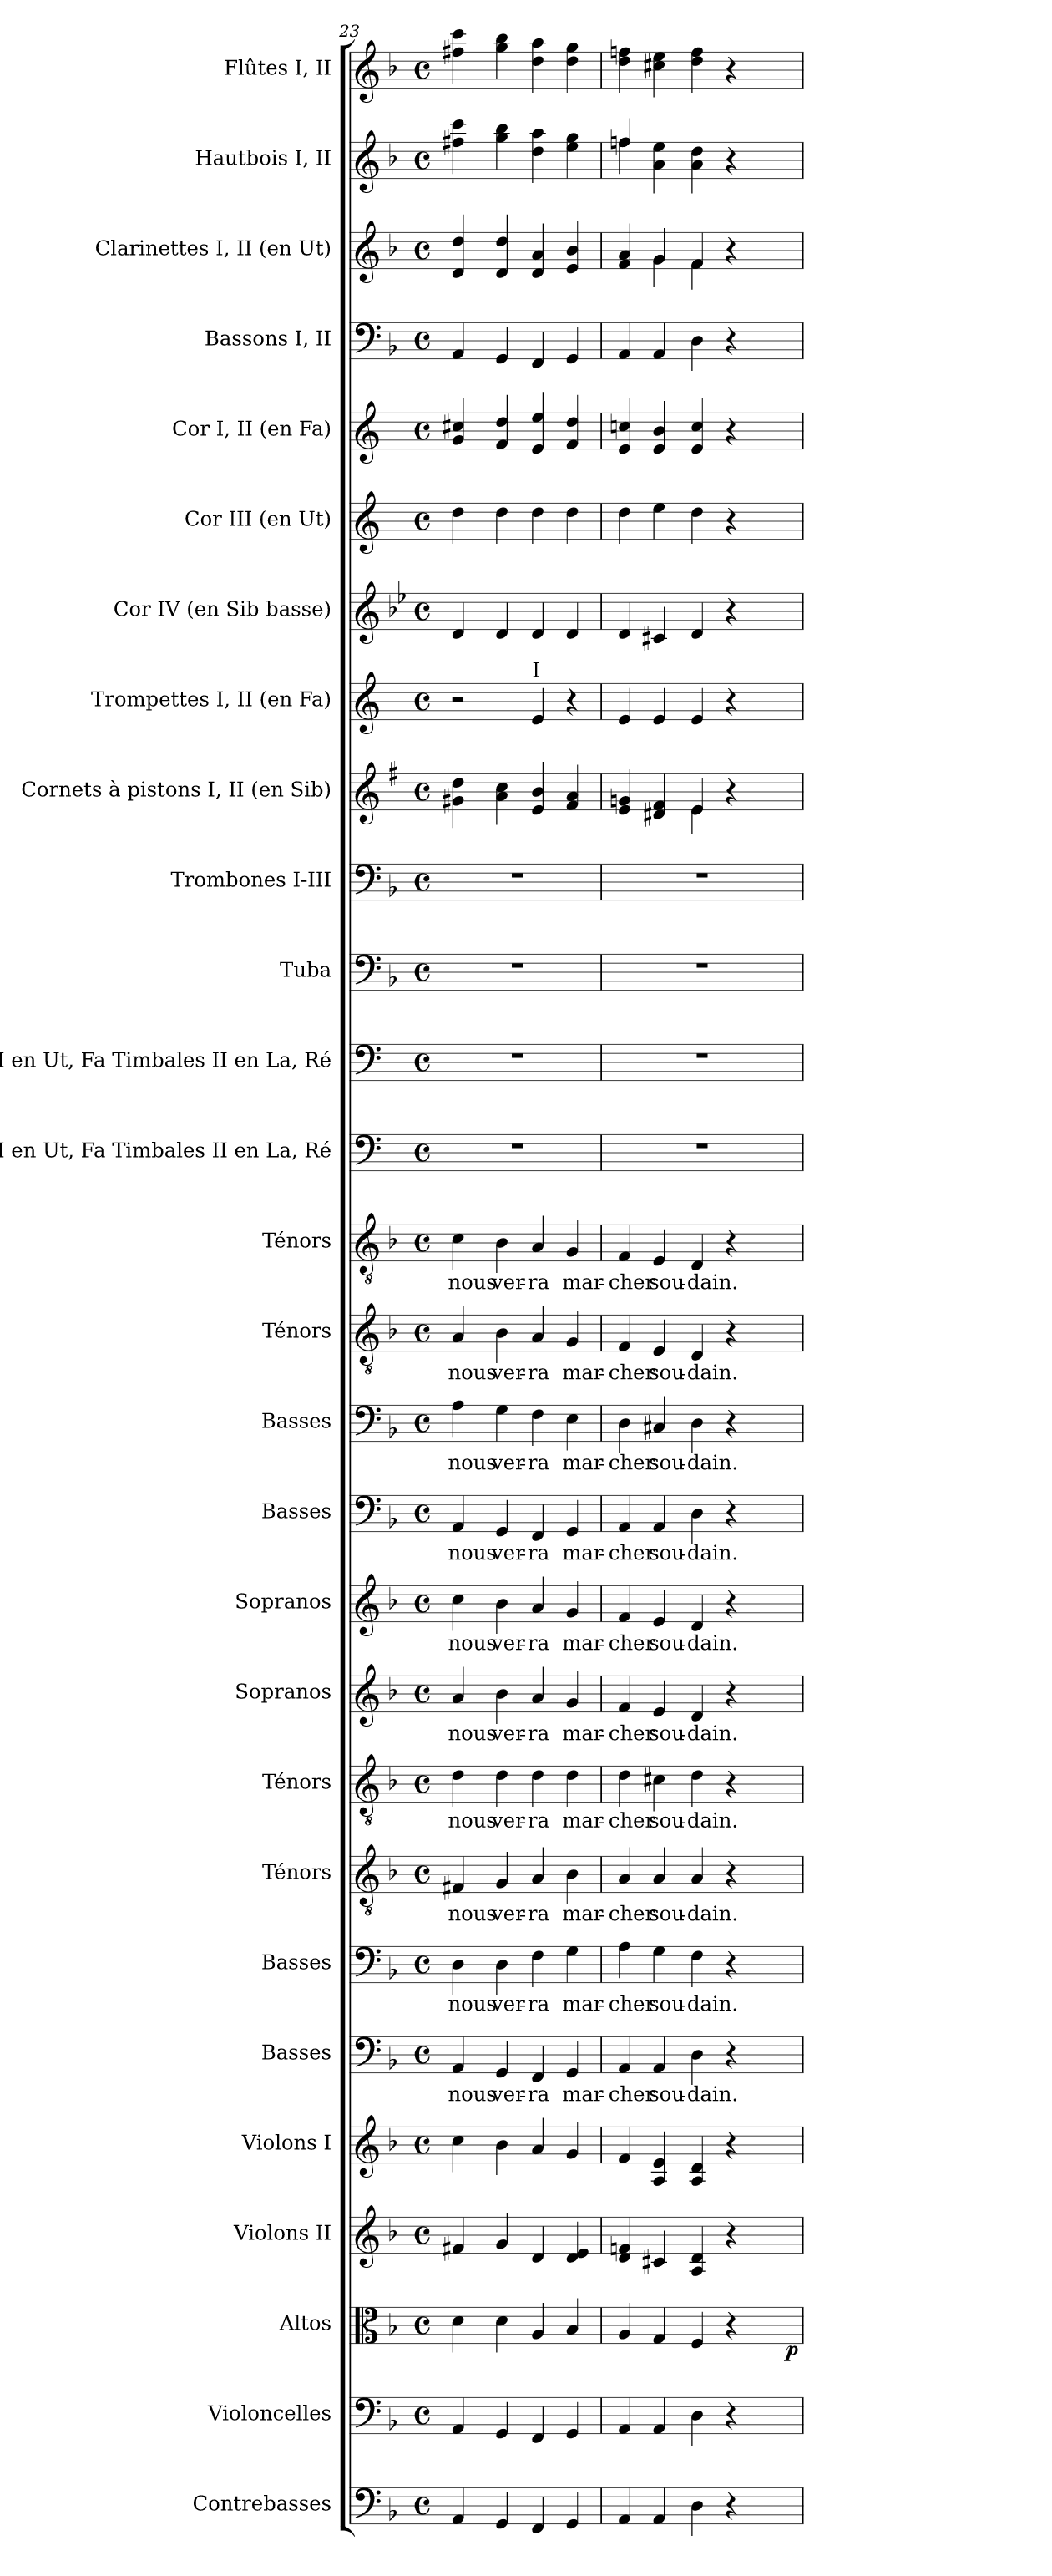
**kern	**kern	**kern	**dynam	**kern	**kern	**kern	**text	**kern	**text	**kern	**text	**kern	**text	**kern	**text	**kern	**text	**kern	**text	**kern	**text	**kern	**text	**kern	**text	**kern	**kern	**kern	**kern	**kern	**kern	**kern	**kern	**kern	**kern	**kern	**kern	**kern
*part28	*part27	*part26	*part26	*part25	*part24	*part23	*part23	*part22	*part22	*part21	*part21	*part20	*part20	*part19	*part19	*part18	*part18	*part17	*part17	*part16	*part16	*part15	*part15	*part14	*part14	*part13	*part12	*part11	*part10	*part9	*part8	*part7	*part6	*part5	*part4	*part3	*part2	*part1
*staff28	*staff27	*staff26	*staff26	*staff25	*staff24	*staff23	*staff23	*staff22	*staff22	*staff21	*staff21	*staff20	*staff20	*staff19	*staff19	*staff18	*staff18	*staff17	*staff17	*staff16	*staff16	*staff15	*staff15	*staff14	*staff14	*staff13	*staff12	*staff11	*staff10	*staff9	*staff8	*staff7	*staff6	*staff5	*staff4	*staff3	*staff2	*staff1
*I"Contrebasses	*I"Violoncelles	*I"Altos	*	*I"Violons II	*I"Violons I	*I"Basses	*	*I"Basses	*	*I"Ténors	*	*I"Ténors	*	*I"Sopranos	*	*I"Sopranos	*	*I"Basses	*	*I"Basses	*	*I"Ténors	*	*I"Ténors	*	*I"I en Ut, Fa  Timbales       II en La, Ré	*I"I en Ut, Fa  Timbales       II en La, Ré	*I"Tuba	*I"Trombones I-III	*I"Cornets à pistons I, II (en Sib)	*I"Trompettes I, II (en Fa)	*I"Cor IV (en Sib basse)	*I"Cor III (en Ut)	*I"Cor I, II (en Fa)	*I"Bassons I, II	*I"Clarinettes I, II (en Ut)	*I"Hautbois I, II	*I"Flûtes I, II
*I'Cb.	*I'Vlles	*I'Altos	*	*I'Vns II	*I'Vns I	*I'Basses	*	*I'Basses	*	*I'Tén.	*	*I'Tén.	*	*I'Sopr.	*	*I'Sopr.	*	*I'Basses	*	*I'Basses	*	*I'Tén.	*	*I'Tén.	*	*I'Timb.	*I'Timb.	*I'Tb.	*I'Trb.	*I'C.à p. (Sib)	*I'Tr. (Fa)	*I'Cor (Sib basse)	*I'Cor (Ut)	*I'Cor (Fa)	*I'Bns	*I'Cl. (Ut)	*I'Hb.	*I'Fl.
*clefF4	*clefF4	*clefC3	*	*clefG2	*clefG2	*clefF4	*	*clefF4	*	*clefGv2	*	*clefGv2	*	*clefG2	*	*clefG2	*	*clefF4	*	*clefF4	*	*clefGv2	*	*clefGv2	*	*clefF4	*clefF4	*clefF4	*clefF4	*clefG2	*clefG2	*clefG2	*clefG2	*clefG2	*clefF4	*clefG2	*clefG2	*clefG2
*ITrd7c12	*	*	*	*	*	*	*	*	*	*ITrd7c12	*	*ITrd7c12	*	*	*	*	*	*	*	*	*	*ITrd7c12	*	*ITrd7c12	*	*	*	*	*	*ITrd1c2	*ITrd-3c-5	*ITrd8c14	*ITrd7c12	*ITrd4c7	*	*	*	*
*k[b-]	*k[b-]	*k[b-]	*	*k[b-]	*k[b-]	*k[b-]	*	*k[b-]	*	*k[b-]	*	*k[b-]	*	*k[b-]	*	*k[b-]	*	*k[b-]	*	*k[b-]	*	*k[b-]	*	*k[b-]	*	*k[]	*k[]	*k[b-]	*k[b-]	*k[b-]	*k[b-]	*k[b-e-]	*k[]	*k[b-]	*k[b-]	*k[b-]	*k[b-]	*k[b-]
*F:	*F:	*F:	*	*F:	*F:	*F:	*	*F:	*	*F:	*	*F:	*	*F:	*	*F:	*	*F:	*	*F:	*	*F:	*	*F:	*	*C:	*C:	*F:	*F:	*F:	*F:	*B-:	*C:	*F:	*F:	*F:	*F:	*F:
*M4/4	*M4/4	*M4/4	*	*M4/4	*M4/4	*M4/4	*	*M4/4	*	*M4/4	*	*M4/4	*	*M4/4	*	*M4/4	*	*M4/4	*	*M4/4	*	*M4/4	*	*M4/4	*	*M4/4	*M4/4	*M4/4	*M4/4	*M4/4	*M4/4	*M4/4	*M4/4	*M4/4	*M4/4	*M4/4	*M4/4	*M4/4
*met(c)	*met(c)	*met(c)	*	*met(c)	*met(c)	*met(c)	*	*met(c)	*	*met(c)	*	*met(c)	*	*met(c)	*	*met(c)	*	*met(c)	*	*met(c)	*	*met(c)	*	*met(c)	*	*met(c)	*met(c)	*met(c)	*met(c)	*met(c)	*met(c)	*met(c)	*met(c)	*met(c)	*met(c)	*met(c)	*met(c)	*met(c)
=23	=23	=23	=23	=23	=23	=23	=23	=23	=23	=23	=23	=23	=23	=23	=23	=23	=23	=23	=23	=23	=23	=23	=23	=23	=23	=23	=23	=23	=23	=23	=23	=23	=23	=23	=23	=23	=23	=23
!	!	!	!	!	!	!	!LO:LY:b:color=#000000	!	!	!	!	!	!	!	!	!	!	!	!	!	!	!	!	!	!	!	!	!	!	!	!	!	!	!	!	!	!	!
!	!	!	!	!	!	!	!	!	!LO:LY:b:color=#000000	!	!	!	!	!	!	!	!	!	!	!	!	!	!	!	!	!	!	!	!	!	!	!	!	!	!	!	!	!
!	!	!	!	!	!	!	!	!	!	!	!LO:LY:b:color=#000000	!	!	!	!	!	!	!	!	!	!	!	!	!	!	!	!	!	!	!	!	!	!	!	!	!	!	!
!	!	!	!	!	!	!	!	!	!	!	!	!	!LO:LY:b:color=#000000	!	!	!	!	!	!	!	!	!	!	!	!	!	!	!	!	!	!	!	!	!	!	!	!	!
!	!	!	!	!	!	!	!	!	!	!	!	!	!	!	!LO:LY:b:color=#000000	!	!	!	!	!	!	!	!	!	!	!	!	!	!	!	!	!	!	!	!	!	!	!
!	!	!	!	!	!	!	!	!	!	!	!	!	!	!	!	!	!LO:LY:b:color=#000000	!	!	!	!	!	!	!	!	!	!	!	!	!	!	!	!	!	!	!	!	!
!	!	!	!	!	!	!	!	!	!	!	!	!	!	!	!	!	!	!	!LO:LY:b:color=#000000	!	!	!	!	!	!	!	!	!	!	!	!	!	!	!	!	!	!	!
!	!	!	!	!	!	!	!	!	!	!	!	!	!	!	!	!	!	!	!	!	!LO:LY:b:color=#000000	!	!	!	!	!	!	!	!	!	!	!	!	!	!	!	!	!
!	!	!	!	!	!	!	!	!	!	!	!	!	!	!	!	!	!	!	!	!	!	!	!LO:LY:b:color=#000000	!	!	!	!	!	!	!	!	!	!	!	!	!	!	!
!	!	!	!	!	!	!	!	!	!	!	!	!	!	!	!	!	!	!	!	!	!	!	!	!	!LO:LY:b:color=#000000	!	!	!	!	!	!	!	!	!	!	!	!	!
4AAAi/	4AAi/	4di\	.	4f#Xi/	4cci\	4AAi/	nous	4Di\	nous	4FF#Xi/	nous	4Di\	nous	4ai/	nous	4cci\	nous	4AAi/	nous	4Ai\	nous	4AAi/	nous	4Ci\	nous	1r	1r	1r	1r	4f#Xi\ 4cci	2r	4Di/	4di\	4ci/ 4f#Xi	4AAi/	4di/ 4ddi	4ff#Xi\ 4ccci	4ff#Xi\ 4ccci
!	!	!	!	!	!	!	!LO:LY:b:color=#000000	!	!	!	!	!	!	!	!	!	!	!	!	!	!	!	!	!	!	!	!	!	!	!	!	!	!	!	!	!	!	!
!	!	!	!	!	!	!	!	!	!LO:LY:b:color=#000000	!	!	!	!	!	!	!	!	!	!	!	!	!	!	!	!	!	!	!	!	!	!	!	!	!	!	!	!	!
!	!	!	!	!	!	!	!	!	!	!	!LO:LY:b:color=#000000	!	!	!	!	!	!	!	!	!	!	!	!	!	!	!	!	!	!	!	!	!	!	!	!	!	!	!
!	!	!	!	!	!	!	!	!	!	!	!	!	!LO:LY:b:color=#000000	!	!	!	!	!	!	!	!	!	!	!	!	!	!	!	!	!	!	!	!	!	!	!	!	!
!	!	!	!	!	!	!	!	!	!	!	!	!	!	!	!LO:LY:b:color=#000000	!	!	!	!	!	!	!	!	!	!	!	!	!	!	!	!	!	!	!	!	!	!	!
!	!	!	!	!	!	!	!	!	!	!	!	!	!	!	!	!	!LO:LY:b:color=#000000	!	!	!	!	!	!	!	!	!	!	!	!	!	!	!	!	!	!	!	!	!
!	!	!	!	!	!	!	!	!	!	!	!	!	!	!	!	!	!	!	!LO:LY:b:color=#000000	!	!	!	!	!	!	!	!	!	!	!	!	!	!	!	!	!	!	!
!	!	!	!	!	!	!	!	!	!	!	!	!	!	!	!	!	!	!	!	!	!LO:LY:b:color=#000000	!	!	!	!	!	!	!	!	!	!	!	!	!	!	!	!	!
!	!	!	!	!	!	!	!	!	!	!	!	!	!	!	!	!	!	!	!	!	!	!	!LO:LY:b:color=#000000	!	!	!	!	!	!	!	!	!	!	!	!	!	!	!
!	!	!	!	!	!	!	!	!	!	!	!	!	!	!	!	!	!	!	!	!	!	!	!	!	!LO:LY:b:color=#000000	!	!	!	!	!	!	!	!	!	!	!	!	!
4GGGi/	4GGi/	4di\	.	4gi/	4b-i\	4GGi/	ver-	4Di\	ver-	4GGi/	ver-	4Di\	ver-	4b-i\	ver-	4b-i\	ver-	4GGi/	ver-	4Gi\	ver-	4BB-i\	ver-	4BB-i\	ver-	.	.	.	.	4gi\ 4b-i	.	4Di/	4di\	4B-i/ 4gi	4GGi/	4di/ 4ddi	4ggi\ 4bb-i	4ggi\ 4bb-i
!	!	!	!	!	!	!	!LO:LY:b:color=#000000	!	!	!	!	!	!	!	!	!	!	!	!	!	!	!	!	!	!	!	!	!	!	!	!	!	!	!	!	!	!	!
!	!	!	!	!	!	!	!	!	!LO:LY:b:color=#000000	!	!	!	!	!	!	!	!	!	!	!	!	!	!	!	!	!	!	!	!	!	!	!	!	!	!	!	!	!
!	!	!	!	!	!	!	!	!	!	!	!LO:LY:b:color=#000000	!	!	!	!	!	!	!	!	!	!	!	!	!	!	!	!	!	!	!	!	!	!	!	!	!	!	!
!	!	!	!	!	!	!	!	!	!	!	!	!	!LO:LY:b:color=#000000	!	!	!	!	!	!	!	!	!	!	!	!	!	!	!	!	!	!	!	!	!	!	!	!	!
!	!	!	!	!	!	!	!	!	!	!	!	!	!	!	!LO:LY:b:color=#000000	!	!	!	!	!	!	!	!	!	!	!	!	!	!	!	!	!	!	!	!	!	!	!
!	!	!	!	!	!	!	!	!	!	!	!	!	!	!	!	!	!LO:LY:b:color=#000000	!	!	!	!	!	!	!	!	!	!	!	!	!	!	!	!	!	!	!	!	!
!	!	!	!	!	!	!	!	!	!	!	!	!	!	!	!	!	!	!	!LO:LY:b:color=#000000	!	!	!	!	!	!	!	!	!	!	!	!	!	!	!	!	!	!	!
!	!	!	!	!	!	!	!	!	!	!	!	!	!	!	!	!	!	!	!	!	!LO:LY:b:color=#000000	!	!	!	!	!	!	!	!	!	!	!	!	!	!	!	!	!
!	!	!	!	!	!	!	!	!	!	!	!	!	!	!	!	!	!	!	!	!	!	!	!LO:LY:b:color=#000000	!	!	!	!	!	!	!	!	!	!	!	!	!	!	!
!	!	!	!	!	!	!	!	!	!	!	!	!	!	!	!	!	!	!	!	!	!	!	!	!	!	!	!	!	!	!	!LO:TX:a:t=I	!	!	!	!	!	!	!
!	!	!	!	!	!	!	!	!	!	!	!	!	!	!	!	!	!	!	!	!	!	!	!	!	!LO:LY:b:color=#000000	!	!	!	!	!	!	!	!	!	!	!	!	!
4FFFi/	4FFi/	4Ai/	.	4di/	4ai/	4FFi/	-ra	4Fi\	-ra	4AAi/	-ra	4Di\	-ra	4ai/	-ra	4ai/	-ra	4FFi/	-ra	4Fi\	-ra	4AAi/	-ra	4AAi/	-ra	.	.	.	.	4di/ 4ai	4ai/	4Di/	4di\	4Ai/ 4ai	4FFi/	4di/ 4ai	4ddi\ 4aai	4ddi\ 4aai
!	!	!	!	!	!	!	!LO:LY:b:color=#000000	!	!	!	!	!	!	!	!	!	!	!	!	!	!	!	!	!	!	!	!	!	!	!	!	!	!	!	!	!	!	!
!	!	!	!	!	!	!	!	!	!LO:LY:b:color=#000000	!	!	!	!	!	!	!	!	!	!	!	!	!	!	!	!	!	!	!	!	!	!	!	!	!	!	!	!	!
!	!	!	!	!	!	!	!	!	!	!	!LO:LY:b:color=#000000	!	!	!	!	!	!	!	!	!	!	!	!	!	!	!	!	!	!	!	!	!	!	!	!	!	!	!
!	!	!	!	!	!	!	!	!	!	!	!	!	!LO:LY:b:color=#000000	!	!	!	!	!	!	!	!	!	!	!	!	!	!	!	!	!	!	!	!	!	!	!	!	!
!	!	!	!	!	!	!	!	!	!	!	!	!	!	!	!LO:LY:b:color=#000000	!	!	!	!	!	!	!	!	!	!	!	!	!	!	!	!	!	!	!	!	!	!	!
!	!	!	!	!	!	!	!	!	!	!	!	!	!	!	!	!	!LO:LY:b:color=#000000	!	!	!	!	!	!	!	!	!	!	!	!	!	!	!	!	!	!	!	!	!
!	!	!	!	!	!	!	!	!	!	!	!	!	!	!	!	!	!	!	!LO:LY:b:color=#000000	!	!	!	!	!	!	!	!	!	!	!	!	!	!	!	!	!	!	!
!	!	!	!	!	!	!	!	!	!	!	!	!	!	!	!	!	!	!	!	!	!LO:LY:b:color=#000000	!	!	!	!	!	!	!	!	!	!	!	!	!	!	!	!	!
!	!	!	!	!	!	!	!	!	!	!	!	!	!	!	!	!	!	!	!	!	!	!	!LO:LY:b:color=#000000	!	!	!	!	!	!	!	!	!	!	!	!	!	!	!
!	!	!	!	!	!	!	!	!	!	!	!	!	!	!	!	!	!	!	!	!	!	!	!	!	!LO:LY:b:color=#000000	!	!	!	!	!	!	!	!	!	!	!	!	!
4GGGi/	4GGi/	4B-i/	.	4di/ 4ei	4gi/	4GGi/	mar-	4Gi\	mar-	4BB-i\	mar-	4Di\	mar-	4gi/	mar-	4gi/	mar-	4GGi/	mar-	4Ei\	mar-	4GGi/	mar-	4GGi/	mar-	.	.	.	.	4ei/ 4gi	4r	4Di/	4di\	4B-i/ 4gi	4GGi/	4ei/ 4b-i	4eei\ 4ggi	4ddi\ 4ggi
=24	=24	=24	=24	=24	=24	=24	=24	=24	=24	=24	=24	=24	=24	=24	=24	=24	=24	=24	=24	=24	=24	=24	=24	=24	=24	=24	=24	=24	=24	=24	=24	=24	=24	=24	=24	=24	=24	=24
!	!	!	!	!	!	!	!LO:LY:b:color=#000000	!	!	!	!	!	!	!	!	!	!	!	!	!	!	!	!	!	!	!	!	!	!	!	!	!	!	!	!	!	!	!
!	!	!	!	!	!	!	!	!	!LO:LY:b:color=#000000	!	!	!	!	!	!	!	!	!	!	!	!	!	!	!	!	!	!	!	!	!	!	!	!	!	!	!	!	!
!	!	!	!	!	!	!	!	!	!	!	!LO:LY:b:color=#000000	!	!	!	!	!	!	!	!	!	!	!	!	!	!	!	!	!	!	!	!	!	!	!	!	!	!	!
!	!	!	!	!	!	!	!	!	!	!	!	!	!LO:LY:b:color=#000000	!	!	!	!	!	!	!	!	!	!	!	!	!	!	!	!	!	!	!	!	!	!	!	!	!
!	!	!	!	!	!	!	!	!	!	!	!	!	!	!	!LO:LY:b:color=#000000	!	!	!	!	!	!	!	!	!	!	!	!	!	!	!	!	!	!	!	!	!	!	!
!	!	!	!	!	!	!	!	!	!	!	!	!	!	!	!	!	!LO:LY:b:color=#000000	!	!	!	!	!	!	!	!	!	!	!	!	!	!	!	!	!	!	!	!	!
!	!	!	!	!	!	!	!	!	!	!	!	!	!	!	!	!	!	!	!LO:LY:b:color=#000000	!	!	!	!	!	!	!	!	!	!	!	!	!	!	!	!	!	!	!
!	!	!	!	!	!	!	!	!	!	!	!	!	!	!	!	!	!	!	!	!	!LO:LY:b:color=#000000	!	!	!	!	!	!	!	!	!	!	!	!	!	!	!	!	!
!	!	!	!	!	!	!	!	!	!	!	!	!	!	!	!	!	!	!	!	!	!	!	!LO:LY:b:color=#000000	!	!	!	!	!	!	!	!	!	!	!	!	!	!	!
!	!	!	!	!	!	!	!	!	!	!	!	!	!	!	!	!	!	!	!	!	!	!	!	!	!LO:LY:b:color=#000000	!	!	!	!	!	!	!	!	!	!	!	!	!
*	*	*^	*	*	*	*	*	*	*	*	*	*	*	*	*	*	*	*	*	*	*	*	*	*	*	*	*	*	*	*^	*	*	*	*	*	*^	*^	*
4AAAi/	4AAi/	4Ai/	2ryy	.	4di/ 4fni	4fi/	4AAi/	-cher	4Ai\	-cher	4AAi/	-cher	4Di\	-cher	4fi/	-cher	4fi/	-cher	4AAi/	-cher	4Di\	-cher	4FFi/	-cher	4FFi/	-cher	1r	1r	1r	1r	4di/ 4fni	2ryy	4ai/	4Di/	4di\	4Ai/ 4fni	4AAi/	4fi/ 4ai	4ryy	4ffni/	4ffi\	4ddi\ 4ffni
!	!	!	!	!	!	!	!	!LO:LY:b:color=#000000	!	!	!	!	!	!	!	!	!	!	!	!	!	!	!	!	!	!	!	!	!	!	!	!	!	!	!	!	!	!	!	!	!	!
!	!	!	!	!	!	!	!	!	!	!LO:LY:b:color=#000000	!	!	!	!	!	!	!	!	!	!	!	!	!	!	!	!	!	!	!	!	!	!	!	!	!	!	!	!	!	!	!	!
!	!	!	!	!	!	!	!	!	!	!	!	!LO:LY:b:color=#000000	!	!	!	!	!	!	!	!	!	!	!	!	!	!	!	!	!	!	!	!	!	!	!	!	!	!	!	!	!	!
!	!	!	!	!	!	!	!	!	!	!	!	!	!	!LO:LY:b:color=#000000	!	!	!	!	!	!	!	!	!	!	!	!	!	!	!	!	!	!	!	!	!	!	!	!	!	!	!	!
!	!	!	!	!	!	!	!	!	!	!	!	!	!	!	!	!LO:LY:b:color=#000000	!	!	!	!	!	!	!	!	!	!	!	!	!	!	!	!	!	!	!	!	!	!	!	!	!	!
!	!	!	!	!	!	!	!	!	!	!	!	!	!	!	!	!	!	!LO:LY:b:color=#000000	!	!	!	!	!	!	!	!	!	!	!	!	!	!	!	!	!	!	!	!	!	!	!	!
!	!	!	!	!	!	!	!	!	!	!	!	!	!	!	!	!	!	!	!	!LO:LY:b:color=#000000	!	!	!	!	!	!	!	!	!	!	!	!	!	!	!	!	!	!	!	!	!	!
!	!	!	!	!	!	!	!	!	!	!	!	!	!	!	!	!	!	!	!	!	!	!LO:LY:b:color=#000000	!	!	!	!	!	!	!	!	!	!	!	!	!	!	!	!	!	!	!	!
!	!	!	!	!	!	!	!	!	!	!	!	!	!	!	!	!	!	!	!	!	!	!	!	!LO:LY:b:color=#000000	!	!	!	!	!	!	!	!	!	!	!	!	!	!	!	!	!	!
!	!	!	!	!	!	!	!	!	!	!	!	!	!	!	!	!	!	!	!	!	!	!	!	!	!	!LO:LY:b:color=#000000	!	!	!	!	!	!	!	!	!	!	!	!	!	!	!	!
4AAAi/	4AAi/	4Gi/	.	.	4c#Xi/	4Ai/ 4ei	4AAi/	sou-	4Gi\	sou-	4AAi/	sou-	4C#Xi\	sou-	4ei/	sou-	4ei/	sou-	4AAi/	sou-	4C#Xi/	sou-	4EEi/	sou-	4EEi/	sou-	.	.	.	.	4c#Xi/ 4ei	.	4ai/	4C#Xi/	4ei\	4Ai/ 4ei	4AAi/	4gi/	4gi\	4ai\ 4eei	2.ryy	4cc#Xi\ 4eei
!	!	!	!	!	!	!	!	!LO:LY:b:color=#000000	!	!	!	!	!	!	!	!	!	!	!	!	!	!	!	!	!	!	!	!	!	!	!	!	!	!	!	!	!	!	!	!	!	!
!	!	!	!	!	!	!	!	!	!	!LO:LY:b:color=#000000	!	!	!	!	!	!	!	!	!	!	!	!	!	!	!	!	!	!	!	!	!	!	!	!	!	!	!	!	!	!	!	!
!	!	!	!	!	!	!	!	!	!	!	!	!LO:LY:b:color=#000000	!	!	!	!	!	!	!	!	!	!	!	!	!	!	!	!	!	!	!	!	!	!	!	!	!	!	!	!	!	!
!	!	!	!	!	!	!	!	!	!	!	!	!	!	!LO:LY:b:color=#000000	!	!	!	!	!	!	!	!	!	!	!	!	!	!	!	!	!	!	!	!	!	!	!	!	!	!	!	!
!	!	!	!	!	!	!	!	!	!	!	!	!	!	!	!	!LO:LY:b:color=#000000	!	!	!	!	!	!	!	!	!	!	!	!	!	!	!	!	!	!	!	!	!	!	!	!	!	!
!	!	!	!	!	!	!	!	!	!	!	!	!	!	!	!	!	!	!LO:LY:b:color=#000000	!	!	!	!	!	!	!	!	!	!	!	!	!	!	!	!	!	!	!	!	!	!	!	!
!	!	!	!	!	!	!	!	!	!	!	!	!	!	!	!	!	!	!	!	!LO:LY:b:color=#000000	!	!	!	!	!	!	!	!	!	!	!	!	!	!	!	!	!	!	!	!	!	!
!	!	!	!	!	!	!	!	!	!	!	!	!	!	!	!	!	!	!	!	!	!	!LO:LY:b:color=#000000	!	!	!	!	!	!	!	!	!	!	!	!	!	!	!	!	!	!	!	!
!	!	!	!	!	!	!	!	!	!	!	!	!	!	!	!	!	!	!	!	!	!	!	!	!LO:LY:b:color=#000000	!	!	!	!	!	!	!	!	!	!	!	!	!	!	!	!	!	!
!	!	!	!	!	!	!	!	!	!	!	!	!	!	!	!	!	!	!	!	!	!	!	!	!	!	!LO:LY:b:color=#000000	!	!	!	!	!	!	!	!	!	!	!	!	!	!	!	!
4DDi\	4Di\	4Fi/	4ryy	.	4Ai/ 4di	4Ai/ 4di	4Di\	-dain.	4Fi\	-dain.	4AAi/	-dain.	4Di\	-dain.	4di/	-dain.	4di/	-dain.	4Di\	-dain.	4Di\	-dain.	4DDi/	-dain.	4DDi/	-dain.	.	.	.	.	4di/	4di\	4ai/	4Di/	4di\	4Ai/ 4fi	4Di\	4fi/	4fi\	4ai\ 4ddi	.	4ddi\ 4ffi
4r	4r	4r	8ryy	.	4r	4r	4r	.	4r	.	4r	.	4r	.	4r	.	4r	.	4r	.	4r	.	4r	.	4r	.	.	.	.	.	4r	4ryy	4r	4r	4r	4r	4r	4r	4ryy	4r	.	4r
.	.	.	16ryy	.	.	.	.	.	.	.	.	.	.	.	.	.	.	.	.	.	.	.	.	.	.	.	.	.	.	.	.	.	.	.	.	.	.	.	.	.	.	.
.	.	.	32ryy	.	.	.	.	.	.	.	.	.	.	.	.	.	.	.	.	.	.	.	.	.	.	.	.	.	.	.	.	.	.	.	.	.	.	.	.	.	.	.
.	.	.	64ryy	.	.	.	.	.	.	.	.	.	.	.	.	.	.	.	.	.	.	.	.	.	.	.	.	.	.	.	.	.	.	.	.	.	.	.	.	.	.	.
.	.	.	128...ryy	.	.	.	.	.	.	.	.	.	.	.	.	.	.	.	.	.	.	.	.	.	.	.	.	.	.	.	.	.	.	.	.	.	.	.	.	.	.	.
.	.	.	1024ryy	p	.	.	.	.	.	.	.	.	.	.	.	.	.	.	.	.	.	.	.	.	.	.	.	.	.	.	.	.	.	.	.	.	.	.	.	.	.	.
*	*	*	*	*	*	*	*	*	*	*	*	*	*	*	*	*	*	*	*	*	*	*	*	*	*	*	*	*	*	*	*	*	*	*	*	*	*	*v	*v	*	*	*
*	*	*v	*v	*	*	*	*	*	*	*	*	*	*	*	*	*	*	*	*	*	*	*	*	*	*	*	*	*	*	*	*v	*v	*	*	*	*	*	*	*v	*v	*
=	=	=	=	=	=	=	=	=	=	=	=	=	=	=	=	=	=	=	=	=	=	=	=	=	=	=	=	=	=	=	=	=	=	=	=	=	=	=
*-	*-	*-	*-	*-	*-	*-	*-	*-	*-	*-	*-	*-	*-	*-	*-	*-	*-	*-	*-	*-	*-	*-	*-	*-	*-	*-	*-	*-	*-	*-	*-	*-	*-	*-	*-	*-	*-	*-
